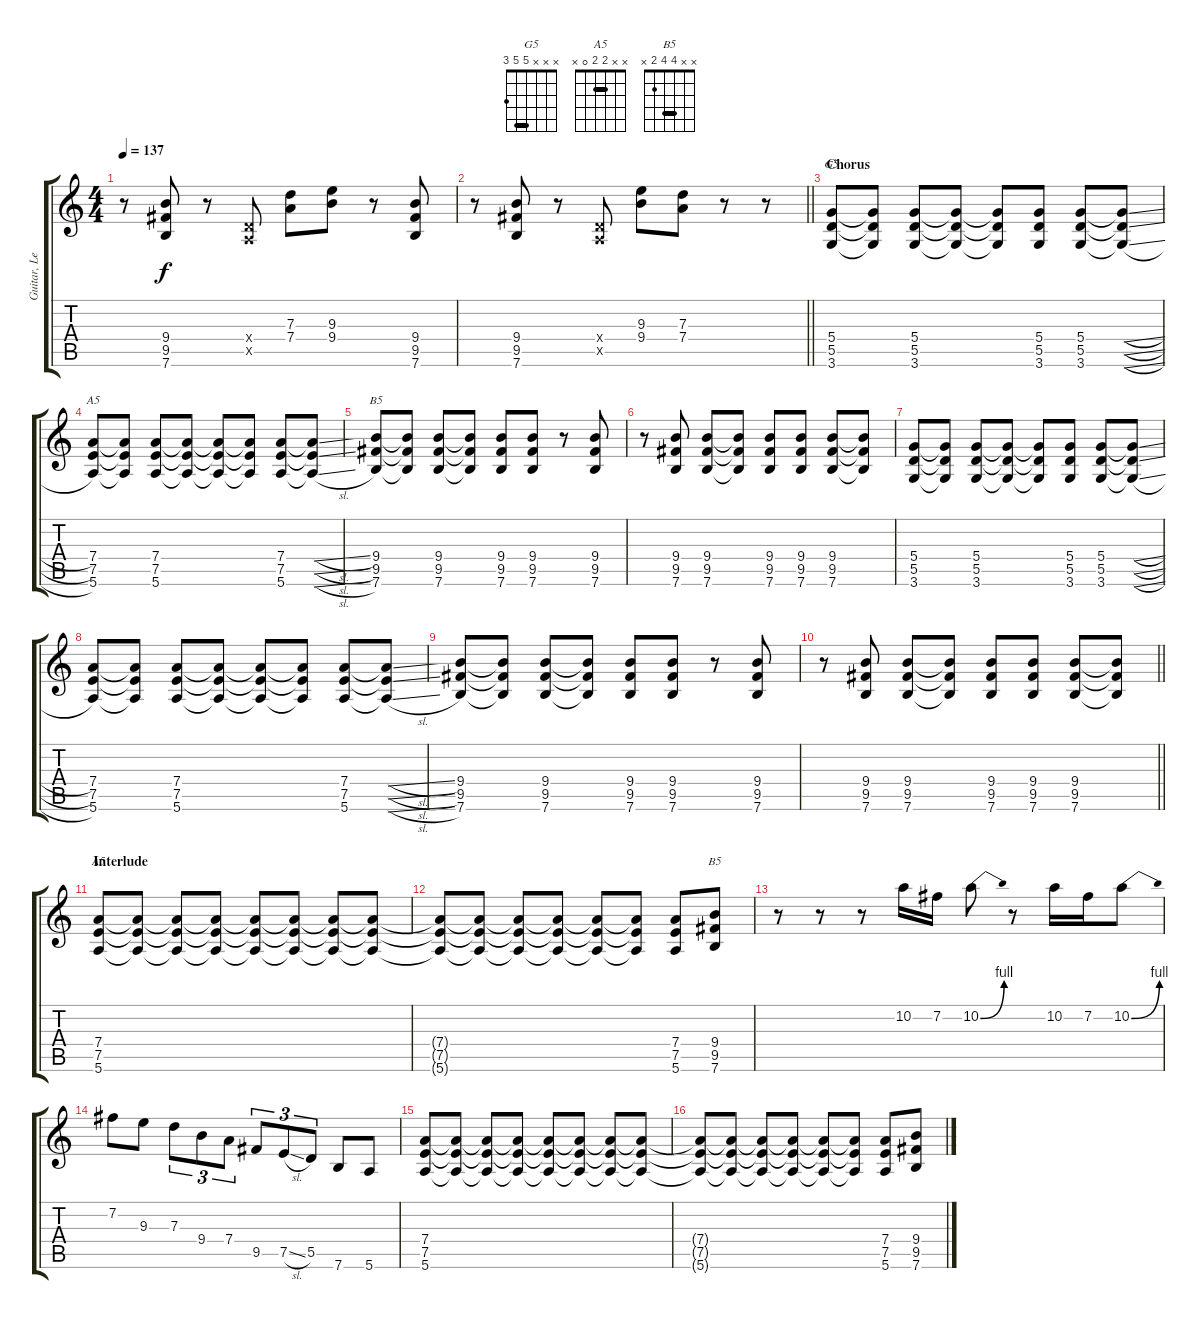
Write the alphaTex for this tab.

\track ("Guitar, Lead" "Guitar, Le") {instrument distortionguitar}
\staff {score tabs}
\tuning (E4 B3 G3 D3 A2 E2) {hide}
\chord ("G5" x x x 5 5 3) {barre 5}
\chord ("A5" x x x 7 7 5) {firstfret 5 barre 7}
\chord ("B5" x x x 9 9 7) {firstfret 7 barre 9}
\chord ("A5" x x 2 2 0 x) {barre 2}
\chord ("B5" x x 4 4 2 x) {barre 4}
\ts (4 4)
\tempo 137
\clef g2
\ks c
r.8{dy f} (9.4 9.5 7.6).8 r.8 (0.4{x} 0.5{x}).8 (7.3 7.4).8 (9.3 9.4).8 r.8 (9.4 9.5 7.6).8 |
\barLineRight lightlight
r.8 (9.4 9.5 7.6).8 r.8 (0.4{x} 0.5{x}).8 (9.3 9.4).8 (7.3 7.4).8 r.8 r.8 |
\section ("" "Chorus")
(5.4 5.5 3.6).8{ch "G5"} (5.4{t} 5.5{t} 3.6{t}).8 (5.4 5.5 3.6).8 (5.4{t} 5.5{t} 3.6{t}).8 (5.4{t} 5.5{t} 3.6{t}).8 (5.4 5.5 3.6).8 (5.4 5.5 3.6).8 (5.4{sl t} 5.5{sl t} 3.6{sl t}).8 |
(7.4 7.5 5.6).8{ch "A5"} (7.4{t} 7.5{t} 5.6{t}).8 (7.4 7.5 5.6).8 (7.4{t} 7.5{t} 5.6{t}).8 (7.4{t} 7.5{t} 5.6{t}).8 (7.4{t} 7.5{t} 5.6{t}).8 (7.4 7.5 5.6).8 (7.4{sl t} 7.5{sl t} 5.6{sl t}).8 |
(9.4 9.5 7.6).8{ch "B5"} (9.4{t} 9.5{t} 7.6{t}).8 (9.4 9.5 7.6).8 (9.4{t} 9.5{t} 7.6{t}).8 (9.4 9.5 7.6).8 (9.4 9.5 7.6).8 r.8 (9.4 9.5 7.6).8 |
r.8 (9.4 9.5 7.6).8 (9.4 9.5 7.6).8 (9.4{t} 9.5{t} 7.6{t}).8 (9.4 9.5 7.6).8 (9.4 9.5 7.6).8 (9.4 9.5 7.6).8 (9.4{t} 9.5{t} 7.6{t}).8 |
(5.4 5.5 3.6).8 (5.4{t} 5.5{t} 3.6{t}).8 (5.4 5.5 3.6).8 (5.4{t} 5.5{t} 3.6{t}).8 (5.4{t} 5.5{t} 3.6{t}).8 (5.4 5.5 3.6).8 (5.4 5.5 3.6).8 (5.4{sl t} 5.5{sl t} 3.6{sl t}).8 |
(7.4 7.5 5.6).8 (7.4{t} 7.5{t} 5.6{t}).8 (7.4 7.5 5.6).8 (7.4{t} 7.5{t} 5.6{t}).8 (7.4{t} 7.5{t} 5.6{t}).8 (7.4{t} 7.5{t} 5.6{t}).8 (7.4 7.5 5.6).8 (7.4{sl t} 7.5{sl t} 5.6{sl t}).8 |
(9.4 9.5 7.6).8 (9.4{t} 9.5{t} 7.6{t}).8 (9.4 9.5 7.6).8 (9.4{t} 9.5{t} 7.6{t}).8 (9.4 9.5 7.6).8 (9.4 9.5 7.6).8 r.8 (9.4 9.5 7.6).8 |
\barLineRight lightlight
r.8 (9.4 9.5 7.6).8 (9.4 9.5 7.6).8 (9.4{t} 9.5{t} 7.6{t}).8 (9.4 9.5 7.6).8 (9.4 9.5 7.6).8 (9.4 9.5 7.6).8 (9.4{t} 9.5{t} 7.6{t}).8 |
\section ("" "Interlude")
(7.4 7.5 5.6).8{ch "A5"} (7.4{t} 7.5{t} 5.6{t}).8 (7.4{t} 7.5{t} 5.6{t}).8 (7.4{t} 7.5{t} 5.6{t}).8 (7.4{t} 7.5{t} 5.6{t}).8 (7.4{t} 7.5{t} 5.6{t}).8 (7.4{t} 7.5{t} 5.6{t}).8 (7.4{t} 7.5{t} 5.6{t}).8 |
(7.4{t} 7.5{t} 5.6{t}).8 (7.4{t} 7.5{t} 5.6{t}).8 (7.4{t} 7.5{t} 5.6{t}).8 (7.4{t} 7.5{t} 5.6{t}).8 (7.4{t} 7.5{t} 5.6{t}).8 (7.4{t} 7.5{t} 5.6{t}).8 (7.4 7.5 5.6).8 (9.4 9.5 7.6).8{ch "B5"} |
r.8 r.8 r.8 10.2.16 7.2.16 10.2{be (bend 0 0 60 4)}.8 r.8 10.2.16 7.2.16 10.2{be (bend 0 0 60 4)}.8 |
7.2.8 9.3.8 7.3.8{tu (3 2)} 9.4.8{tu (3 2)} 7.4.8{tu (3 2)} 9.5.8{tu (3 2)} 7.5{sl}.8{tu (3 2)} 5.5.8{tu (3 2)} 7.6.8 5.6.8 |
(7.4 7.5 5.6).8 (7.4{t} 7.5{t} 5.6{t}).8 (7.4{t} 7.5{t} 5.6{t}).8 (7.4{t} 7.5{t} 5.6{t}).8 (7.4{t} 7.5{t} 5.6{t}).8 (7.4{t} 7.5{t} 5.6{t}).8 (7.4{t} 7.5{t} 5.6{t}).8 (7.4{t} 7.5{t} 5.6{t}).8 |
(7.4{t} 7.5{t} 5.6{t}).8 (7.4{t} 7.5{t} 5.6{t}).8 (7.4{t} 7.5{t} 5.6{t}).8 (7.4{t} 7.5{t} 5.6{t}).8 (7.4{t} 7.5{t} 5.6{t}).8 (7.4{t} 7.5{t} 5.6{t}).8 (7.4 7.5 5.6).8 (9.4 9.5 7.6).8
